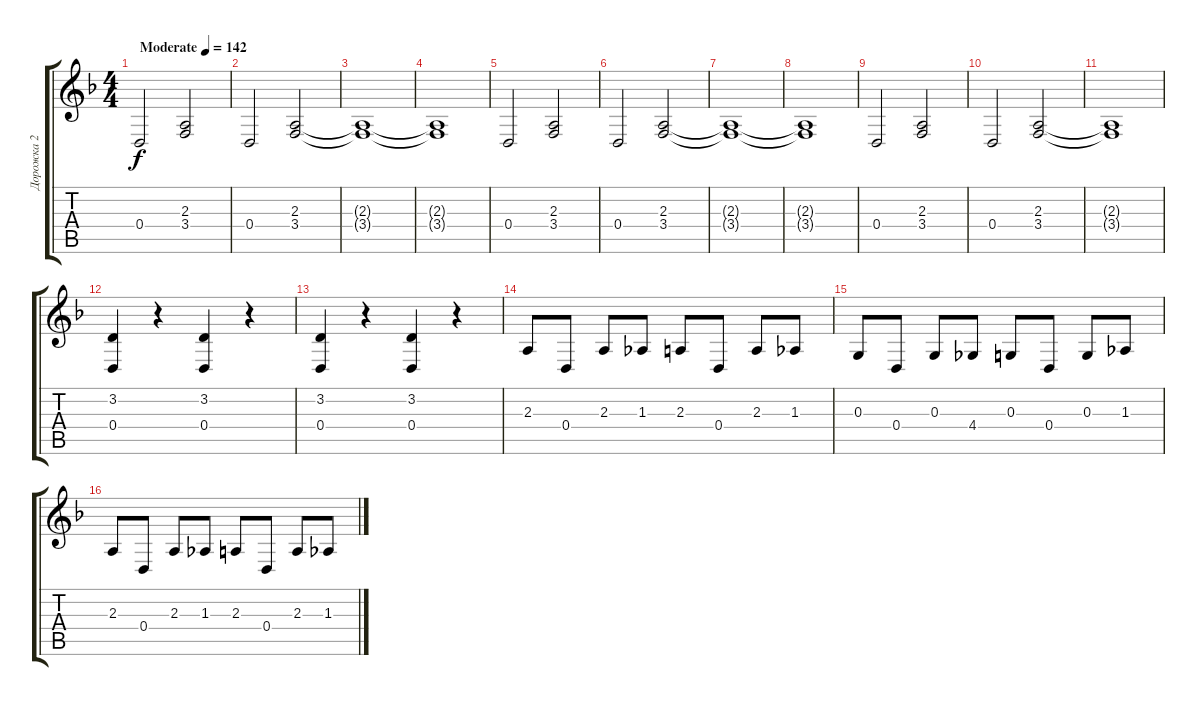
\track ("Дорожка 2" "Дорожка 2") {instrument acousticgrandpiano}
\staff {score tabs}
\tuning (E4 B3 G3 D3 A2 E2) {hide}
\ts (4 4)
\tempo (142 "Moderate")
\clef g2
\ks f
0.4.2{dy f instrument acousticgrandpiano} (2.3 3.4).2 |
0.4.2 (2.3 3.4).2 |
(2.3{t} 3.4{t}).1 |
(2.3{t} 3.4{t}).1 |
0.4.2 (2.3 3.4).2 |
0.4.2 (2.3 3.4).2 |
(2.3{t} 3.4{t}).1 |
(2.3{t} 3.4{t}).1 |
0.4.2 (2.3 3.4).2 |
0.4.2 (2.3 3.4).2 |
(2.3{t} 3.4{t}).1 |
(3.2 0.4).4 r.4 (3.2 0.4).4 r.4 |
(3.2 0.4).4 r.4 (3.2 0.4).4 r.4 |
2.3.8 0.4.8 2.3.8 1.3.8 2.3.8 0.4.8 2.3.8 1.3.8 |
0.3.8 0.4.8 0.3.8 4.4.8 0.3.8 0.4.8 0.3.8 1.3.8 |
2.3.8 0.4.8 2.3.8 1.3.8 2.3.8 0.4.8 2.3.8 1.3.8
